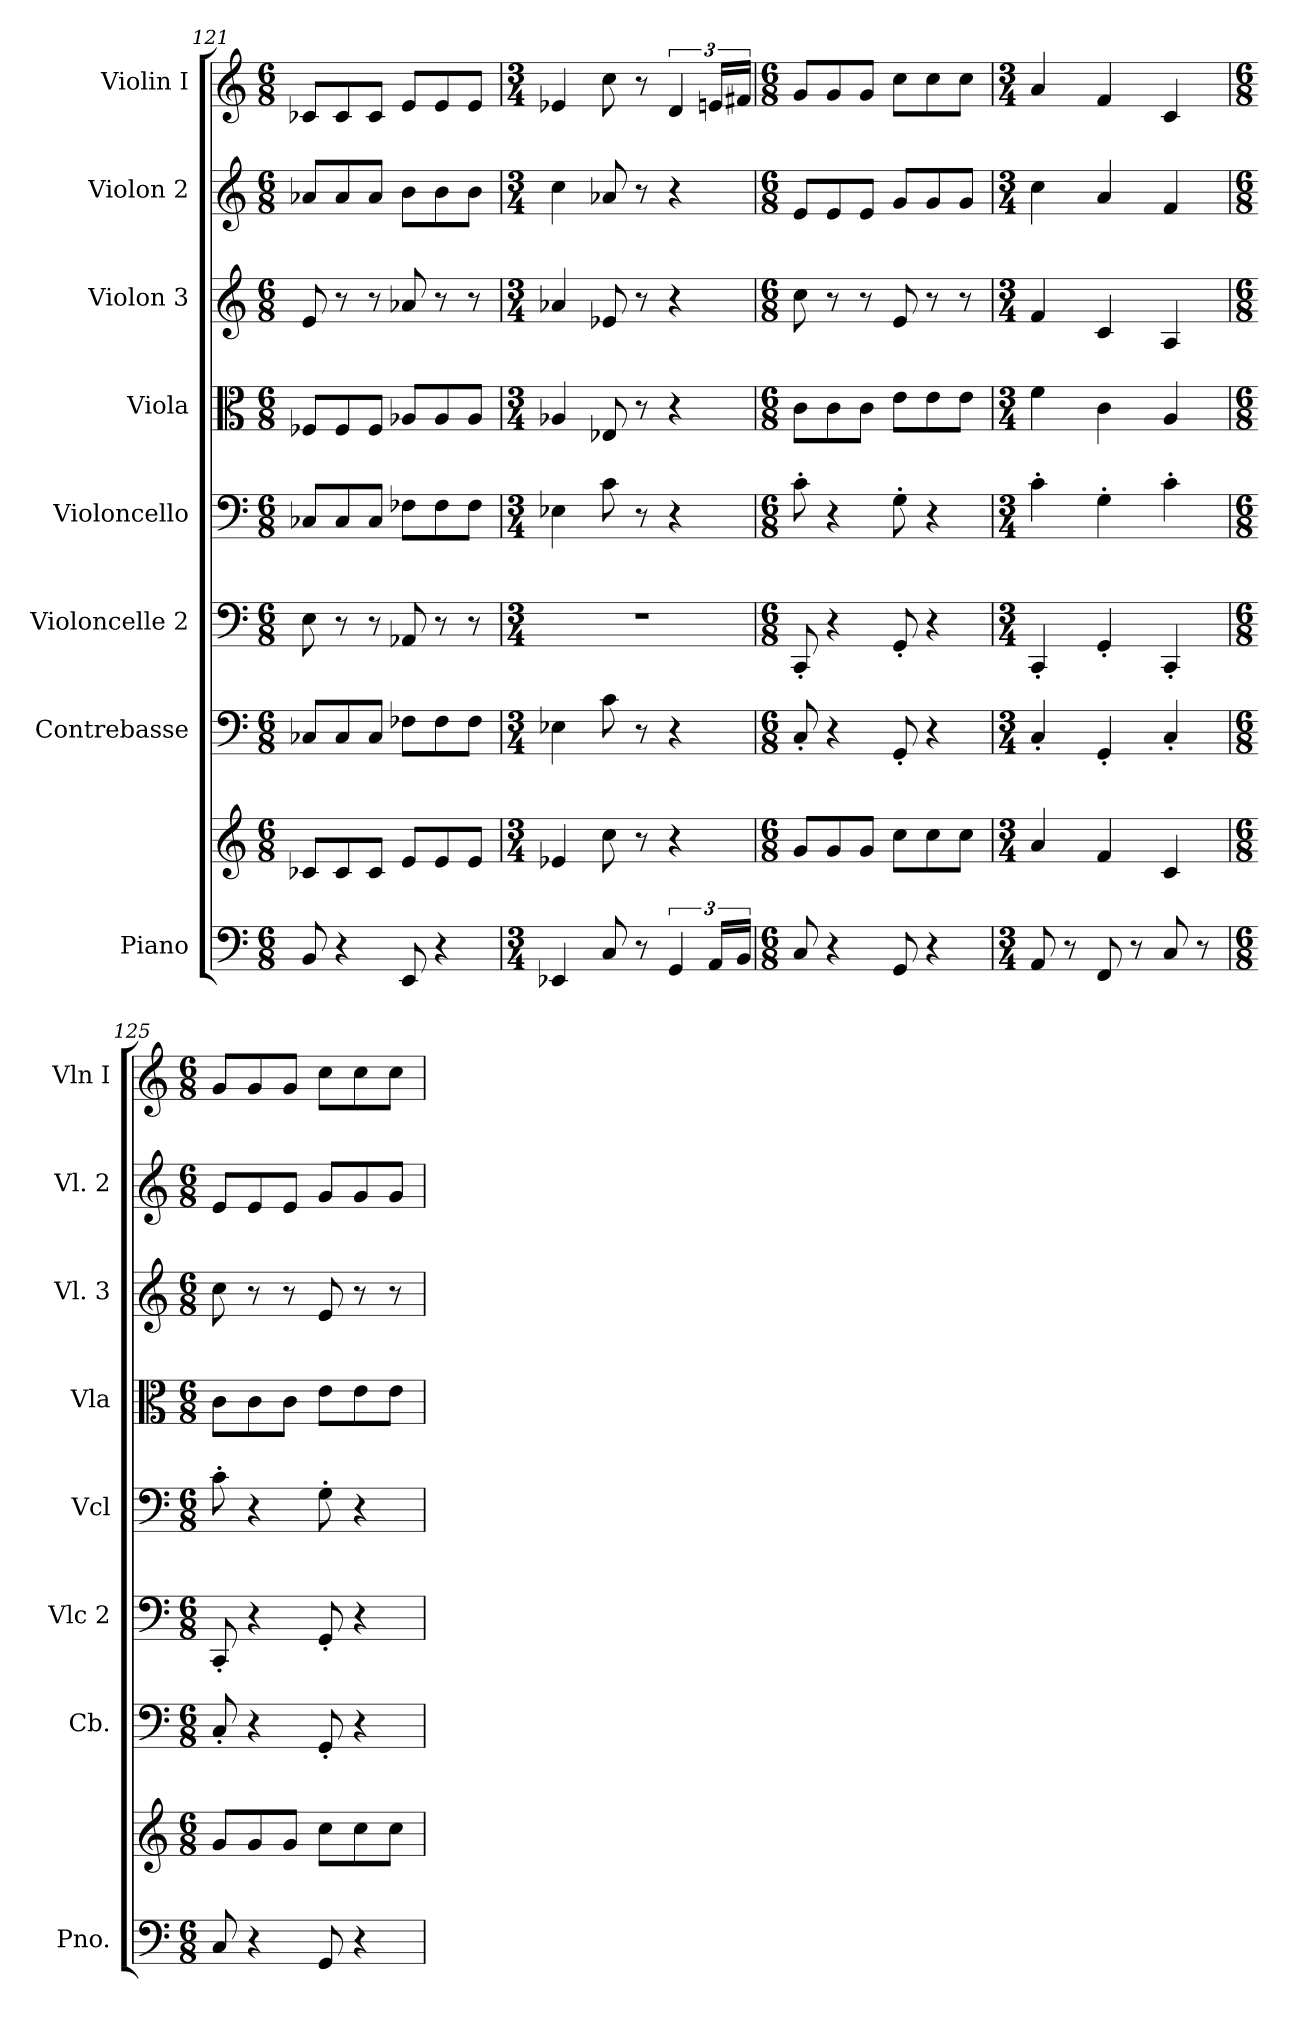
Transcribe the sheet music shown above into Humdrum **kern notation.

**kern	**kern	**kern	**kern	**kern	**kern	**kern	**kern	**kern
*part8	*part8	*part7	*part6	*part5	*part4	*part3	*part2	*part1
*staff9	*staff8	*staff7	*staff6	*staff5	*staff4	*staff3	*staff2	*staff1
*I"Piano	*	*I"Contrebasse	*I"Violoncelle 2	*I"Violoncello	*I"Viola	*I"Violon 3	*I"Violon 2	*I"Violin I
*I'Pno.	*	*I'Cb.	*I'Vlc 2	*I'Vcl	*I'Vla	*I'Vl. 3	*I'Vl. 2	*I'Vln I
*clefF4	*clefG2	*clefF4	*clefF4	*clefF4	*clefC3	*clefG2	*clefG2	*clefG2
*	*	*ITrd7c12	*	*	*	*	*	*
*k[]	*k[]	*k[]	*k[]	*k[]	*k[]	*k[]	*k[]	*k[]
*M6/8	*M6/8	*M6/8	*M6/8	*M6/8	*M6/8	*M6/8	*M6/8	*M6/8
=121	=121	=121	=121	=121	=121	=121	=121	=121
8BB/	8c-X/L	8CC-X/L	8E\	8C-X/L	8F-X/L	8e/	8a-X/L	8c-X/L
4r	8c-/	8CC-/	8r	8C-/	8F-/	8r	8a-/	8c-/
.	8c-/J	8CC-/J	8r	8C-/J	8F-/J	8r	8a-/J	8c-/J
8EE/	8e/L	8FF-X\L	8AA-X/	8F-X\L	8A-X/L	8a-X/	8b\L	8e/L
4r	8e/	8FF-\	8r	8F-\	8A-/	8r	8b\	8e/
.	8e/J	8FF-\J	8r	8F-\J	8A-/J	8r	8b\J	8e/J
=122	=122	=122	=122	=122	=122	=122	=122	=122
*M3/4	*M3/4	*M3/4	*M3/4	*M3/4	*M3/4	*M3/4	*M3/4	*M3/4
4EE-X/	4e-X/	4EE-X\	2.r	4E-X\	4A-X/	4a-X/	4cc\	4e-X/
8C/	8cc\	8C\	.	8c\	8E-X/	8e-X/	8a-X/	8cc\
8r	8r	8r	.	8r	8r	8r	8r	8r
6GG/	4r	4r	.	4r	4r	4r	4r	6d/
24AA/LL	.	.	.	.	.	.	.	24en/LL
24BB/JJ	.	.	.	.	.	.	.	24f#X/JJ
=123	=123	=123	=123	=123	=123	=123	=123	=123
*M6/8	*M6/8	*M6/8	*M6/8	*M6/8	*M6/8	*M6/8	*M6/8	*M6/8
8C/	8g/L	8CC'/	8CC'/	8c'\	8c\L	8cc\	8e/L	8g/L
4r	8g/	4r	4r	4r	8c\	8r	8e/	8g/
.	8g/J	.	.	.	8c\J	8r	8e/J	8g/J
8GG/	8cc\L	8GGG'/	8GG'/	8G'\	8e\L	8e/	8g/L	8cc\L
4r	8cc\	4r	4r	4r	8e\	8r	8g/	8cc\
.	8cc\J	.	.	.	8e\J	8r	8g/J	8cc\J
=124	=124	=124	=124	=124	=124	=124	=124	=124
*M3/4	*M3/4	*M3/4	*M3/4	*M3/4	*M3/4	*M3/4	*M3/4	*M3/4
8AA/	4a/	4CC'/	4CC'/	4c'\	4f\	4f/	4cc\	4a/
8r	.	.	.	.	.	.	.	.
8FF/	4f/	4GGG'/	4GG'/	4G'\	4c\	4c/	4a/	4f/
8r	.	.	.	.	.	.	.	.
8C/	4c/	4CC'/	4CC'/	4c'\	4A/	4A/	4f/	4c/
8r	.	.	.	.	.	.	.	.
=125	=125	=125	=125	=125	=125	=125	=125	=125
*M6/8	*M6/8	*M6/8	*M6/8	*M6/8	*M6/8	*M6/8	*M6/8	*M6/8
8C/	8g/L	8CC'/	8CC'/	8c'\	8c\L	8cc\	8e/L	8g/L
4r	8g/	4r	4r	4r	8c\	8r	8e/	8g/
.	8g/J	.	.	.	8c\J	8r	8e/J	8g/J
8GG/	8cc\L	8GGG'/	8GG'/	8G'\	8e\L	8e/	8g/L	8cc\L
4r	8cc\	4r	4r	4r	8e\	8r	8g/	8cc\
.	8cc\J	.	.	.	8e\J	8r	8g/J	8cc\J
=	=	=	=	=	=	=	=	=
*-	*-	*-	*-	*-	*-	*-	*-	*-
